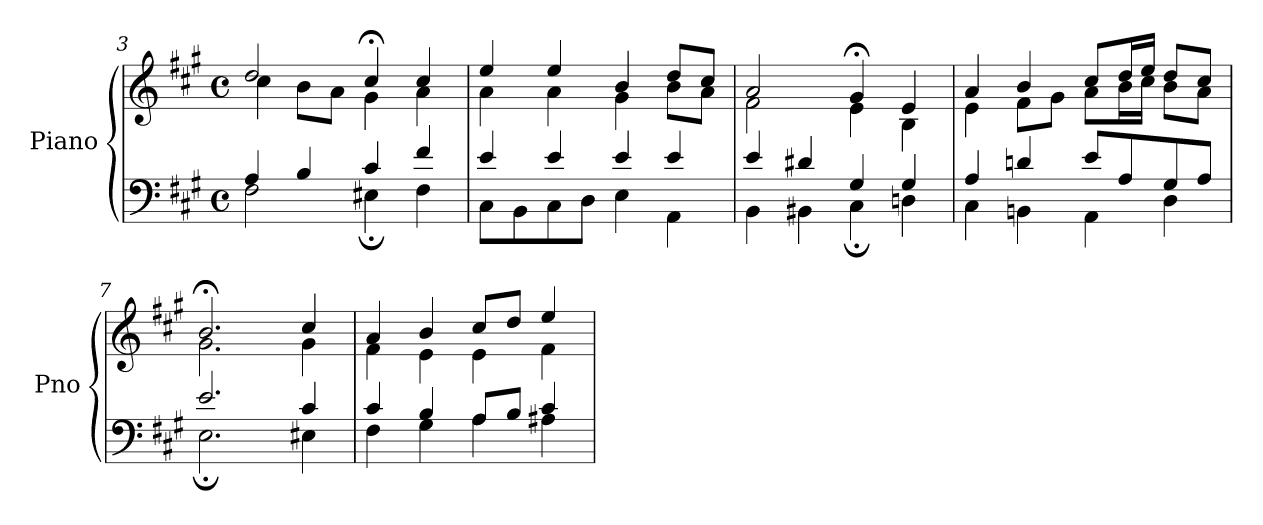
**kern	**kern
*part1	*part1
*staff2	*staff1
*I"Piano	*
*I'Pno	*
*clefF4	*clefG2
*k[f#c#g#]	*k[f#c#g#]
*M4/4	*M4/4
*met(c)	*met(c)
=3	=3
*^	*^
4A/	2F#\	2dd/	4cc#\
4B/	.	.	8b\L
.	.	.	8a\J
4c#/	4E#X;\	4cc#;</	4g#\
4f#/	4F#\	4cc#/	4a\
=4	=4	=4	=4
4e/	8C#\L	4ee/	4a\
.	8BB\	.	.
4e/	8C#\	4ee/	4a\
.	8D\J	.	.
4e/	4E\	4b/	4g#\
4e/	4AA\	8dd/L	8b\L
.	.	8cc#/J	8a\J
=5	=5	=5	=5
4e/	4BB\	2a/	2f#\
4d#X/	4BB#X\	.	.
4G#/	4C#;\	4g#;</	4e\
4G#/	4Dn\	4e/	4B\
=6	=6	=6	=6
4A/	4C#\	4a/	4e\
4dn/	4BBn\	4b/	8f#\L
.	.	.	8g#\J
8e/L	4AA\	8cc#/L	8a\L
8A/	.	16dd/L	16b\L
.	.	16ee/JJ	16cc#\JJ
8G#/	4D\	8dd/L	8b\L
8A/J	.	8cc#/J	8a\J
=7	=7	=7	=7
2.e/	2.E;\	2.b;</	2.g#\
4c#/	4E#X\	4cc#/	4g#\
=8	=8	=8	=8
4c#/	4F#\	4a/	4f#\
4B/	4G#\	4b/	4e\
8A/L	4A\	8cc#/L	4e\
8B/J	.	8dd/J	.
4c#/	4A#X\	4ee/	4f#\
*v	*v	*	*
*	*v	*v
=	=
*-	*-
